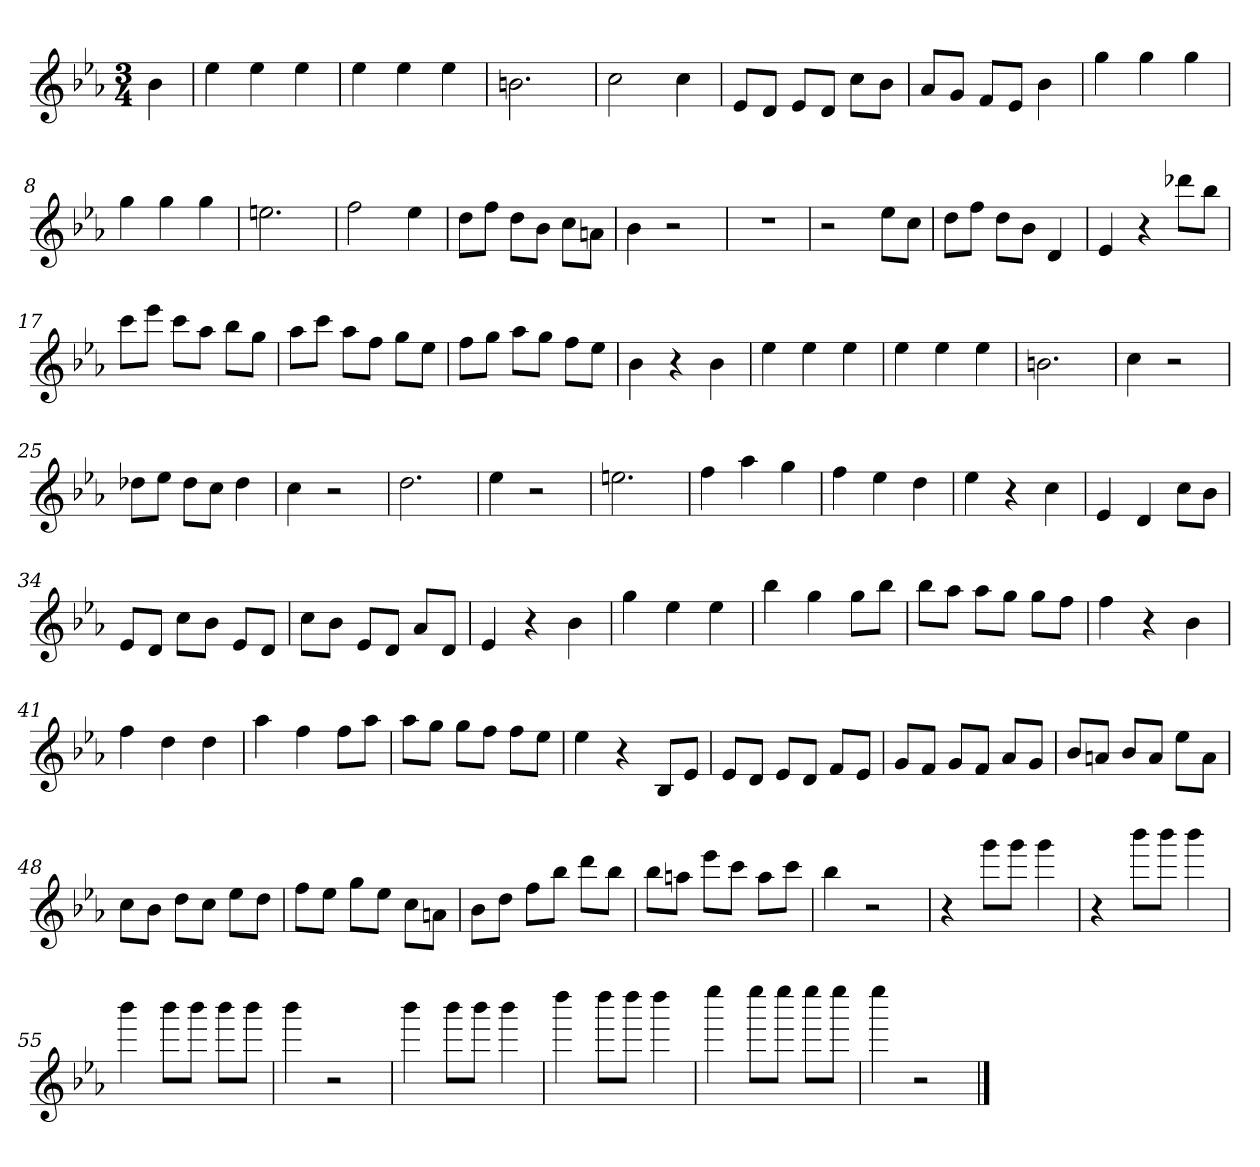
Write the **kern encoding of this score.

**kern
*part1
*staff1
*k[b-e-a-]
*E-:
*M3/4
=
4b-
=1
4ee-
4ee-
4ee-
=2
4ee-
4ee-
4ee-
=3
2.bn
=4
2cc
4cc
=5
8e-L
8dJ
8e-L
8dJ
8ccL
8b-J
=6
8a-L
8gJ
8fL
8e-J
4b-
=7
4gg
4gg
4gg
=8
4gg
4gg
4gg
=9
2.een
=10
2ff
4ee-
=11
8ddL
8ffJ
8ddL
8b-J
8ccL
8anJ
=12
4b-
2r
=13
2.r
=14
2r
8ee-L
8ccJ
=15
8ddL
8ffJ
8ddL
8b-J
4d
=16
4e-
4r
8ddd-XL
8bb-J
=17
8cccL
8eee-J
8cccL
8aa-J
8bb-L
8ggJ
=18
8aa-L
8cccJ
8aa-L
8ffJ
8ggL
8ee-J
=19
8ffL
8ggJ
8aa-L
8ggJ
8ffL
8ee-J
=20
4b-
4r
4b-
=21
4ee-
4ee-
4ee-
=22
4ee-
4ee-
4ee-
=23
2.bn
=24
4cc
2r
=25
8dd-XL
8ee-J
8dd-L
8ccJ
4dd-
=26
4cc
2r
=27
2.dd
=28
4ee-
2r
=29
2.een
=30
4ff
4aa-
4gg
=31
4ff
4ee-
4dd
=32
4ee-
4r
4cc
=33
4e-
4d
8ccL
8b-J
=34
8e-L
8dJ
8ccL
8b-J
8e-L
8dJ
=35
8ccL
8b-J
8e-L
8dJ
8a-L
8dJ
=36
4e-
4r
4b-
=37
4gg
4ee-
4ee-
=38
4bb-
4gg
8ggL
8bb-J
=39
8bb-L
8aa-J
8aa-L
8ggJ
8ggL
8ffJ
=40
4ff
4r
4b-
=41
4ff
4dd
4dd
=42
4aa-
4ff
8ffL
8aa-J
=43
8aa-L
8ggJ
8ggL
8ffJ
8ffL
8ee-J
=44
4ee-
4r
8B-L
8e-J
=45
8e-L
8dJ
8e-L
8dJ
8fL
8e-J
=46
8gL
8fJ
8gL
8fJ
8a-L
8gJ
=47
8b-L
8anJ
8b-L
8aJ
8ee-L
8aJ
=48
8ccL
8b-J
8ddL
8ccJ
8ee-L
8ddJ
=49
8ffL
8ee-J
8ggL
8ee-J
8ccL
8anJ
=50
8b-L
8ddJ
8ffL
8bb-J
8dddL
8bb-J
=51
8bb-L
8aanJ
8eee-L
8cccJ
8aaL
8cccJ
=52
4bb-
2r
=53
4r
8gggL
8gggJ
4ggg
=54
4r
8bbb-L
8bbb-J
4bbb-
=55
4bbb-
8bbb-L
8bbb-J
8bbb-L
8bbb-J
=56
4bbb-
2r
=57
4bbb-
8bbb-L
8bbb-J
4bbb-
=58
4dddd
8ddddL
8ddddJ
4dddd
=59
4eeee-
8eeee-L
8eeee-J
8eeee-L
8eeee-J
=60
4eeee-
2r
==
*-
